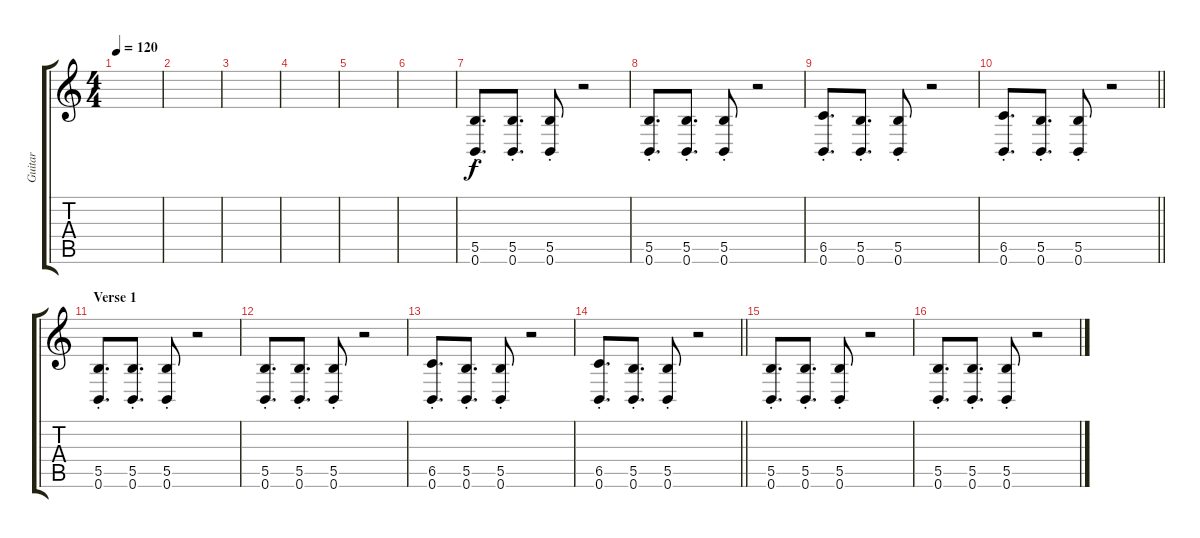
\track ("Guitar" "Guitar") {instrument distortionguitar bank 255}
\staff {score tabs}
\tuning (Db4 Ab3 E3 B2 Gb2 B1) {hide}
\ts (4 4)
\tempo 120
\clef g2
\ks c
|
|
|
|
|
|
(5.5{st} 0.6).8{d} (5.5{st} 0.6).8{d} (5.5{st} 0.6).8 r.2 |
(5.5{st} 0.6).8{d} (5.5{st} 0.6).8{d} (5.5{st} 0.6).8 r.2 |
(6.5{st} 0.6).8{d} (5.5{st} 0.6).8{d} (5.5{st} 0.6).8 r.2 |
\barLineRight lightlight
(6.5{st} 0.6).8{d} (5.5{st} 0.6).8{d} (5.5{st} 0.6).8 r.2 |
\section ("" "Verse 1")
(5.5{st} 0.6).8{d} (5.5{st} 0.6).8{d} (5.5{st} 0.6).8 r.2 |
(5.5{st} 0.6).8{d} (5.5{st} 0.6).8{d} (5.5{st} 0.6).8 r.2 |
(6.5{st} 0.6).8{d} (5.5{st} 0.6).8{d} (5.5{st} 0.6).8 r.2 |
\barLineRight lightlight
(6.5{st} 0.6).8{d} (5.5{st} 0.6).8{d} (5.5{st} 0.6).8 r.2 |
(5.5{st} 0.6).8{d} (5.5{st} 0.6).8{d} (5.5{st} 0.6).8 r.2 |
(5.5{st} 0.6).8{d} (5.5{st} 0.6).8{d} (5.5{st} 0.6).8 r.2
